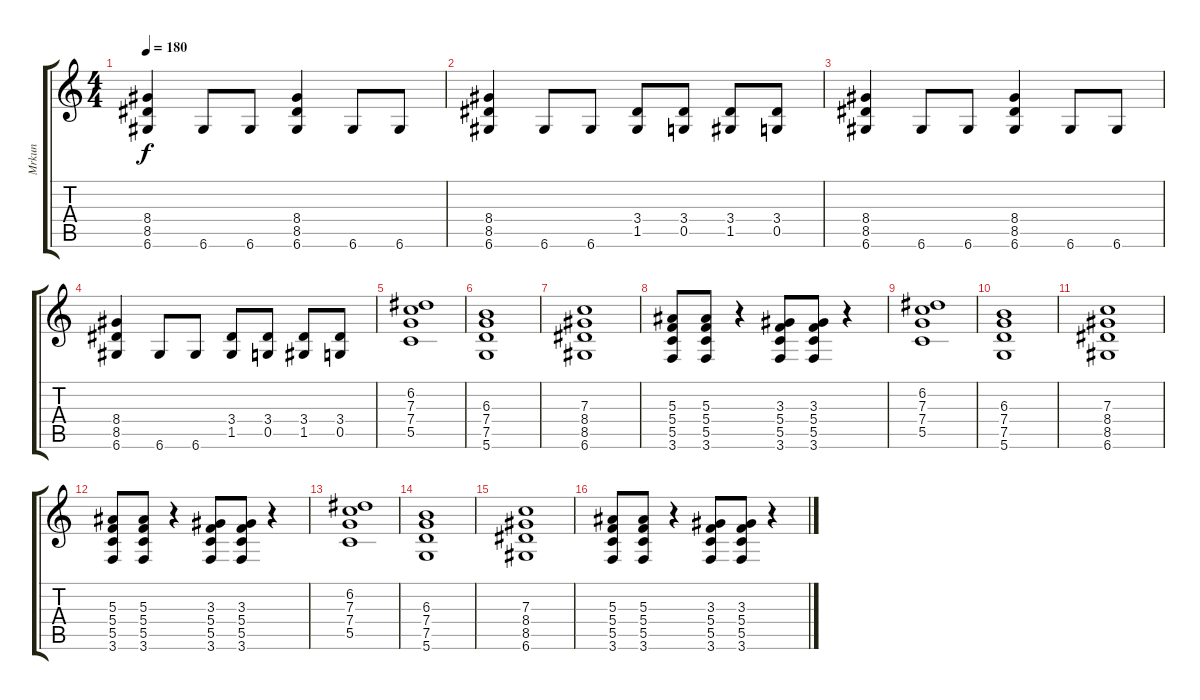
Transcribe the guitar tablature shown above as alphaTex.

\track ("Mrkun" "Mrkun") {instrument distortionguitar}
\staff {score tabs}
\tuning (D4 A3 F3 C3 G2 D2) {hide}
\ts (4 4)
\tempo 180
\clef g2
\ks c
(8.4 8.5 6.6).4{dy f} 6.6.8 6.6.8 (8.4 8.5 6.6).4 6.6.8 6.6.8 |
(8.4 8.5 6.6).4 6.6.8 6.6.8 (3.4 1.5).8 (3.4 0.5).8 (3.4 1.5).8 (3.4 0.5).8 |
(8.4 8.5 6.6).4 6.6.8 6.6.8 (8.4 8.5 6.6).4 6.6.8 6.6.8 |
(8.4 8.5 6.6).4 6.6.8 6.6.8 (3.4 1.5).8 (3.4 0.5).8 (3.4 1.5).8 (3.4 0.5).8 |
(6.2 7.3 7.4 5.5).1 |
(6.3 7.4 7.5 5.6).1 |
(7.3 8.4 8.5 6.6).1 |
(5.3 5.4 5.5 3.6).8 (5.3 5.4 5.5 3.6).8 r.4 (3.3 5.4 5.5 3.6).8 (3.3 5.4 5.5 3.6).8 r.4 |
(6.2 7.3 7.4 5.5).1 |
(6.3 7.4 7.5 5.6).1 |
(7.3 8.4 8.5 6.6).1 |
(5.3 5.4 5.5 3.6).8 (5.3 5.4 5.5 3.6).8 r.4 (3.3 5.4 5.5 3.6).8 (3.3 5.4 5.5 3.6).8 r.4 |
(6.2 7.3 7.4 5.5).1 |
(6.3 7.4 7.5 5.6).1 |
(7.3 8.4 8.5 6.6).1 |
(5.3 5.4 5.5 3.6).8 (5.3 5.4 5.5 3.6).8 r.4 (3.3 5.4 5.5 3.6).8 (3.3 5.4 5.5 3.6).8 r.4
